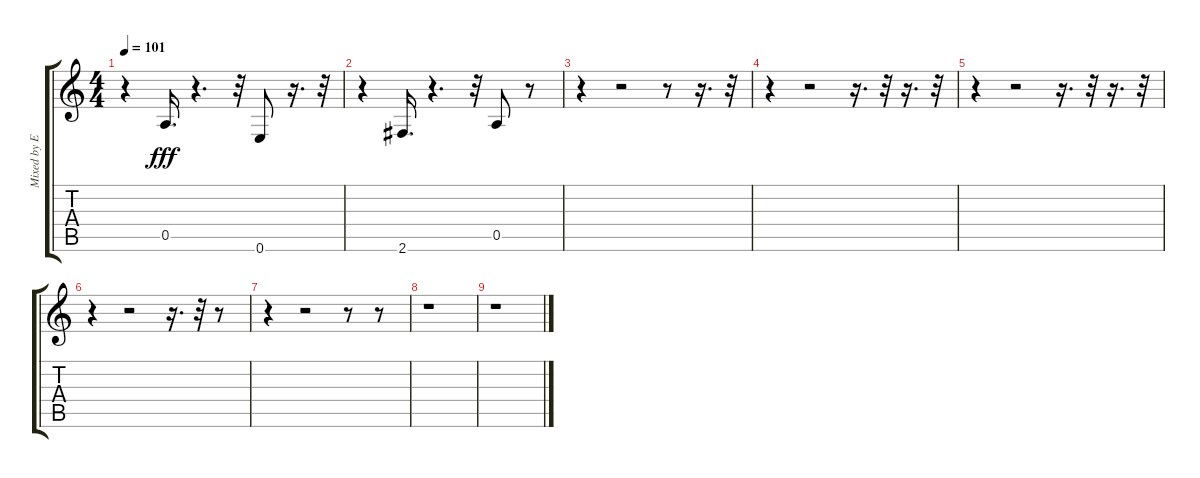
\track ("Mixed by Estrada" "Mixed by E") {instrument electricbassfinger}
\staff {score tabs}
\tuning (E4 B3 G3 D3 A2 E2) {hide}
\ts (4 4)
\tempo 101
\clef g2
\ks c
r.4{dy fff} 0.5.16{d} r.4{d} r.32 0.6.8 r.16{d} r.32 |
r.4 2.6.16{d} r.4{d} r.32 0.5.8 r.8 |
r.4 r.2 r.8 r.16{d} r.32 |
r.4 r.2 r.16{d} r.32 r.16{d} r.32 |
r.4 r.2 r.16{d} r.32 r.16{d} r.32 |
r.4 r.2 r.16{d} r.32 r.8 |
r.4 r.2 r.8 r.8 |
r.1 |
r.1
